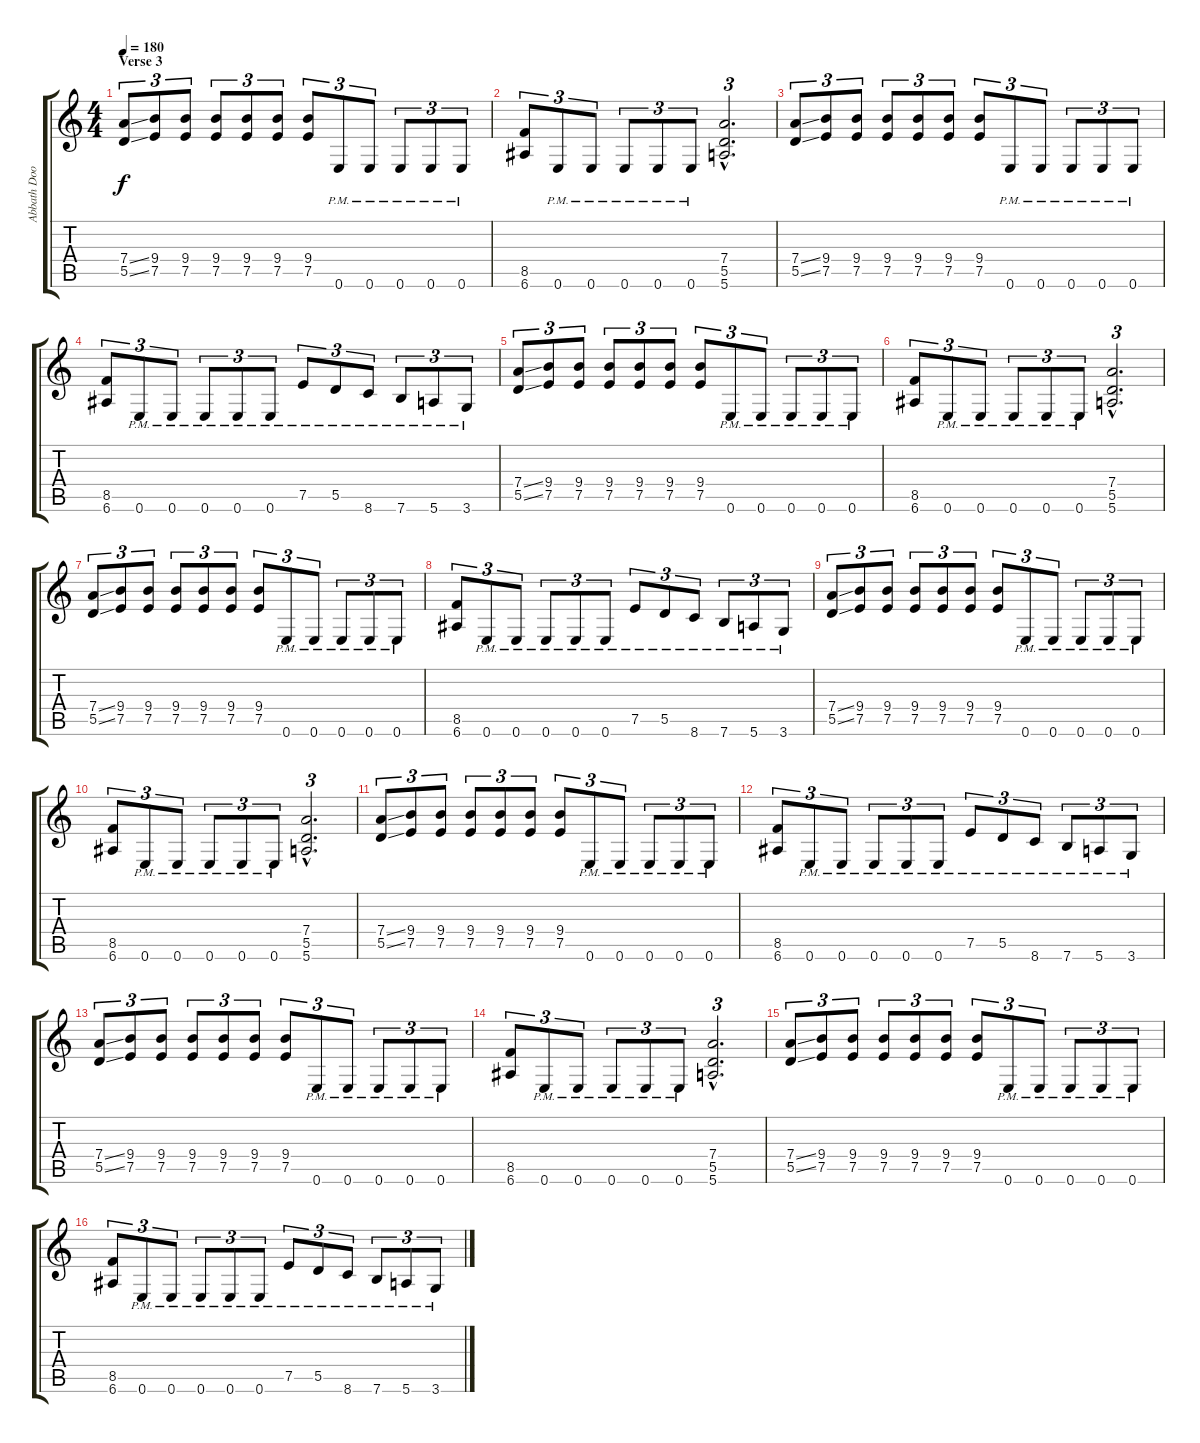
\track ("Abbath Doom Occulta (Guitar)" "Abbath Doo") {instrument distortionguitar}
\staff {score tabs}
\tuning (E4 B3 G3 D3 A2 E2) {hide}
\ts (4 4)
\section ("" "Verse 3")
\tempo 180
\clef g2
\ks c
(7.4{ss} 5.5{ss}).8{tu (3 2) dy f} (9.4 7.5).8{tu (3 2)} (9.4 7.5).8{tu (3 2)} (9.4 7.5).8{tu (3 2)} (9.4 7.5).8{tu (3 2)} (9.4 7.5).8{tu (3 2)} (9.4 7.5).8{tu (3 2)} 0.6{pm}.8{tu (3 2)} 0.6{pm}.8{tu (3 2)} 0.6{pm}.8{tu (3 2)} 0.6{pm}.8{tu (3 2)} 0.6{pm}.8{tu (3 2)} |
(8.5 6.6).8{tu (3 2)} 0.6{pm}.8{tu (3 2)} 0.6{pm}.8{tu (3 2)} 0.6{pm}.8{tu (3 2)} 0.6{pm}.8{tu (3 2)} 0.6{pm}.8{tu (3 2)} (7.4{hac} 5.5{hac} 5.6{hac}).2{d tu (3 2)} |
(7.4{ss} 5.5{ss}).8{tu (3 2)} (9.4 7.5).8{tu (3 2)} (9.4 7.5).8{tu (3 2)} (9.4 7.5).8{tu (3 2)} (9.4 7.5).8{tu (3 2)} (9.4 7.5).8{tu (3 2)} (9.4 7.5).8{tu (3 2)} 0.6{pm}.8{tu (3 2)} 0.6{pm}.8{tu (3 2)} 0.6{pm}.8{tu (3 2)} 0.6{pm}.8{tu (3 2)} 0.6{pm}.8{tu (3 2)} |
(8.5 6.6).8{tu (3 2)} 0.6{pm}.8{tu (3 2)} 0.6{pm}.8{tu (3 2)} 0.6{pm}.8{tu (3 2)} 0.6{pm}.8{tu (3 2)} 0.6{pm}.8{tu (3 2)} 7.5{pm}.8{tu (3 2)} 5.5{pm}.8{tu (3 2)} 8.6{pm}.8{tu (3 2)} 7.6{pm}.8{tu (3 2)} 5.6{pm}.8{tu (3 2)} 3.6{pm}.8{tu (3 2)} |
(7.4{ss} 5.5{ss}).8{tu (3 2)} (9.4 7.5).8{tu (3 2)} (9.4 7.5).8{tu (3 2)} (9.4 7.5).8{tu (3 2)} (9.4 7.5).8{tu (3 2)} (9.4 7.5).8{tu (3 2)} (9.4 7.5).8{tu (3 2)} 0.6{pm}.8{tu (3 2)} 0.6{pm}.8{tu (3 2)} 0.6{pm}.8{tu (3 2)} 0.6{pm}.8{tu (3 2)} 0.6{pm}.8{tu (3 2)} |
(8.5 6.6).8{tu (3 2)} 0.6{pm}.8{tu (3 2)} 0.6{pm}.8{tu (3 2)} 0.6{pm}.8{tu (3 2)} 0.6{pm}.8{tu (3 2)} 0.6{pm}.8{tu (3 2)} (7.4{hac} 5.5{hac} 5.6{hac}).2{d tu (3 2)} |
(7.4{ss} 5.5{ss}).8{tu (3 2)} (9.4 7.5).8{tu (3 2)} (9.4 7.5).8{tu (3 2)} (9.4 7.5).8{tu (3 2)} (9.4 7.5).8{tu (3 2)} (9.4 7.5).8{tu (3 2)} (9.4 7.5).8{tu (3 2)} 0.6{pm}.8{tu (3 2)} 0.6{pm}.8{tu (3 2)} 0.6{pm}.8{tu (3 2)} 0.6{pm}.8{tu (3 2)} 0.6{pm}.8{tu (3 2)} |
(8.5 6.6).8{tu (3 2)} 0.6{pm}.8{tu (3 2)} 0.6{pm}.8{tu (3 2)} 0.6{pm}.8{tu (3 2)} 0.6{pm}.8{tu (3 2)} 0.6{pm}.8{tu (3 2)} 7.5{pm}.8{tu (3 2)} 5.5{pm}.8{tu (3 2)} 8.6{pm}.8{tu (3 2)} 7.6{pm}.8{tu (3 2)} 5.6{pm}.8{tu (3 2)} 3.6{pm}.8{tu (3 2)} |
(7.4{ss} 5.5{ss}).8{tu (3 2)} (9.4 7.5).8{tu (3 2)} (9.4 7.5).8{tu (3 2)} (9.4 7.5).8{tu (3 2)} (9.4 7.5).8{tu (3 2)} (9.4 7.5).8{tu (3 2)} (9.4 7.5).8{tu (3 2)} 0.6{pm}.8{tu (3 2)} 0.6{pm}.8{tu (3 2)} 0.6{pm}.8{tu (3 2)} 0.6{pm}.8{tu (3 2)} 0.6{pm}.8{tu (3 2)} |
(8.5 6.6).8{tu (3 2)} 0.6{pm}.8{tu (3 2)} 0.6{pm}.8{tu (3 2)} 0.6{pm}.8{tu (3 2)} 0.6{pm}.8{tu (3 2)} 0.6{pm}.8{tu (3 2)} (7.4{hac} 5.5{hac} 5.6{hac}).2{d tu (3 2)} |
(7.4{ss} 5.5{ss}).8{tu (3 2)} (9.4 7.5).8{tu (3 2)} (9.4 7.5).8{tu (3 2)} (9.4 7.5).8{tu (3 2)} (9.4 7.5).8{tu (3 2)} (9.4 7.5).8{tu (3 2)} (9.4 7.5).8{tu (3 2)} 0.6{pm}.8{tu (3 2)} 0.6{pm}.8{tu (3 2)} 0.6{pm}.8{tu (3 2)} 0.6{pm}.8{tu (3 2)} 0.6{pm}.8{tu (3 2)} |
(8.5 6.6).8{tu (3 2)} 0.6{pm}.8{tu (3 2)} 0.6{pm}.8{tu (3 2)} 0.6{pm}.8{tu (3 2)} 0.6{pm}.8{tu (3 2)} 0.6{pm}.8{tu (3 2)} 7.5{pm}.8{tu (3 2)} 5.5{pm}.8{tu (3 2)} 8.6{pm}.8{tu (3 2)} 7.6{pm}.8{tu (3 2)} 5.6{pm}.8{tu (3 2)} 3.6{pm}.8{tu (3 2)} |
(7.4{ss} 5.5{ss}).8{tu (3 2)} (9.4 7.5).8{tu (3 2)} (9.4 7.5).8{tu (3 2)} (9.4 7.5).8{tu (3 2)} (9.4 7.5).8{tu (3 2)} (9.4 7.5).8{tu (3 2)} (9.4 7.5).8{tu (3 2)} 0.6{pm}.8{tu (3 2)} 0.6{pm}.8{tu (3 2)} 0.6{pm}.8{tu (3 2)} 0.6{pm}.8{tu (3 2)} 0.6{pm}.8{tu (3 2)} |
(8.5 6.6).8{tu (3 2)} 0.6{pm}.8{tu (3 2)} 0.6{pm}.8{tu (3 2)} 0.6{pm}.8{tu (3 2)} 0.6{pm}.8{tu (3 2)} 0.6{pm}.8{tu (3 2)} (7.4{hac} 5.5{hac} 5.6{hac}).2{d tu (3 2)} |
(7.4{ss} 5.5{ss}).8{tu (3 2)} (9.4 7.5).8{tu (3 2)} (9.4 7.5).8{tu (3 2)} (9.4 7.5).8{tu (3 2)} (9.4 7.5).8{tu (3 2)} (9.4 7.5).8{tu (3 2)} (9.4 7.5).8{tu (3 2)} 0.6{pm}.8{tu (3 2)} 0.6{pm}.8{tu (3 2)} 0.6{pm}.8{tu (3 2)} 0.6{pm}.8{tu (3 2)} 0.6{pm}.8{tu (3 2)} |
(8.5 6.6).8{tu (3 2)} 0.6{pm}.8{tu (3 2)} 0.6{pm}.8{tu (3 2)} 0.6{pm}.8{tu (3 2)} 0.6{pm}.8{tu (3 2)} 0.6{pm}.8{tu (3 2)} 7.5{pm}.8{tu (3 2)} 5.5{pm}.8{tu (3 2)} 8.6{pm}.8{tu (3 2)} 7.6{pm}.8{tu (3 2)} 5.6{pm}.8{tu (3 2)} 3.6{pm}.8{tu (3 2)}
